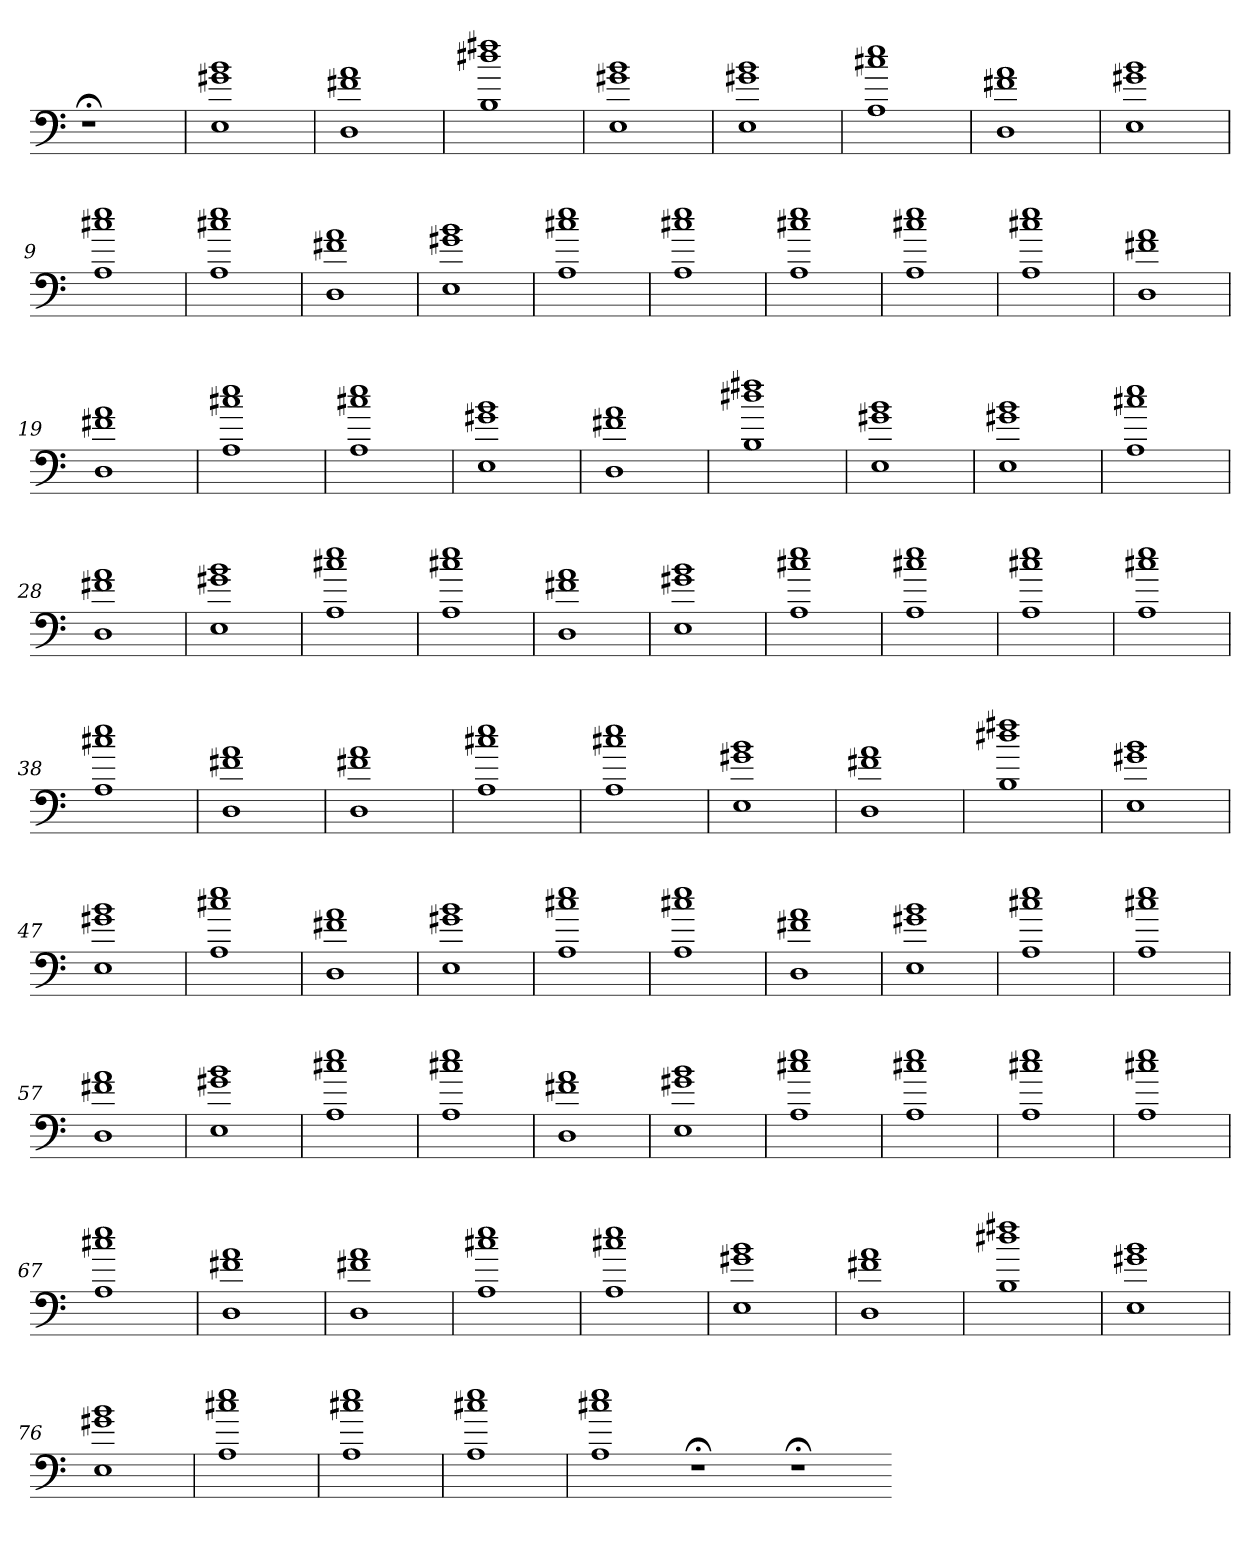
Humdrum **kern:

**kern
*part1
*staff1
=
1r;<
=1
1E 1g#X 1b
=2
1D 1f#X 1a
=3
1B 1dd#X 1ff#X
=4
1E 1g#X 1b
=5
1E 1g#X 1b
=6
1A 1cc#X 1ee
=7
1D 1f#X 1a
=8
1E 1g#X 1b
=9
1A 1cc#X 1ee
=10
1A 1cc#X 1ee
=11
1D 1f#X 1a
=12
1E 1g#X 1b
=13
1A 1cc#X 1ee
=14
1A 1cc#X 1ee
=15
1A 1cc#X 1ee
=16
1A 1cc#X 1ee
=17
1A 1cc#X 1ee
=18
1D 1f#X 1a
=19
1D 1f#X 1a
=20
1A 1cc#X 1ee
=21
1A 1cc#X 1ee
=22
1E 1g#X 1b
=23
1D 1f#X 1a
=24
1B 1dd#X 1ff#X
=25
1E 1g#X 1b
=26
1E 1g#X 1b
=27
1A 1cc#X 1ee
=28
1D 1f#X 1a
=29
1E 1g#X 1b
=30
1A 1cc#X 1ee
=31
1A 1cc#X 1ee
=32
1D 1f#X 1a
=33
1E 1g#X 1b
=34
1A 1cc#X 1ee
=35
1A 1cc#X 1ee
=36
1A 1cc#X 1ee
=37
1A 1cc#X 1ee
=38
1A 1cc#X 1ee
=39
1D 1f#X 1a
=40
1D 1f#X 1a
=41
1A 1cc#X 1ee
=42
1A 1cc#X 1ee
=43
1E 1g#X 1b
=44
1D 1f#X 1a
=45
1B 1dd#X 1ff#X
=46
1E 1g#X 1b
=47
1E 1g#X 1b
=48
1A 1cc#X 1ee
=49
1D 1f#X 1a
=50
1E 1g#X 1b
=51
1A 1cc#X 1ee
=52
1A 1cc#X 1ee
=53
1D 1f#X 1a
=54
1E 1g#X 1b
=55
1A 1cc#X 1ee
=56
1A 1cc#X 1ee
=57
1D 1f#X 1a
=58
1E 1g#X 1b
=59
1A 1cc#X 1ee
=60
1A 1cc#X 1ee
=61
1D 1f#X 1a
=62
1E 1g#X 1b
=63
1A 1cc#X 1ee
=64
1A 1cc#X 1ee
=65
1A 1cc#X 1ee
=66
1A 1cc#X 1ee
=67
1A 1cc#X 1ee
=68
1D 1f#X 1a
=69
1D 1f#X 1a
=70
1A 1cc#X 1ee
=71
1A 1cc#X 1ee
=72
1E 1g#X 1b
=73
1D 1f#X 1a
=74
1B 1dd#X 1ff#X
=75
1E 1g#X 1b
=76
1E 1g#X 1b
=77
1A 1cc#X 1ee
=78
1A 1cc#X 1ee
=79
1A 1cc#X 1ee
=80
1A 1cc#X 1ee
1r;<
1r;<
=-
*-
